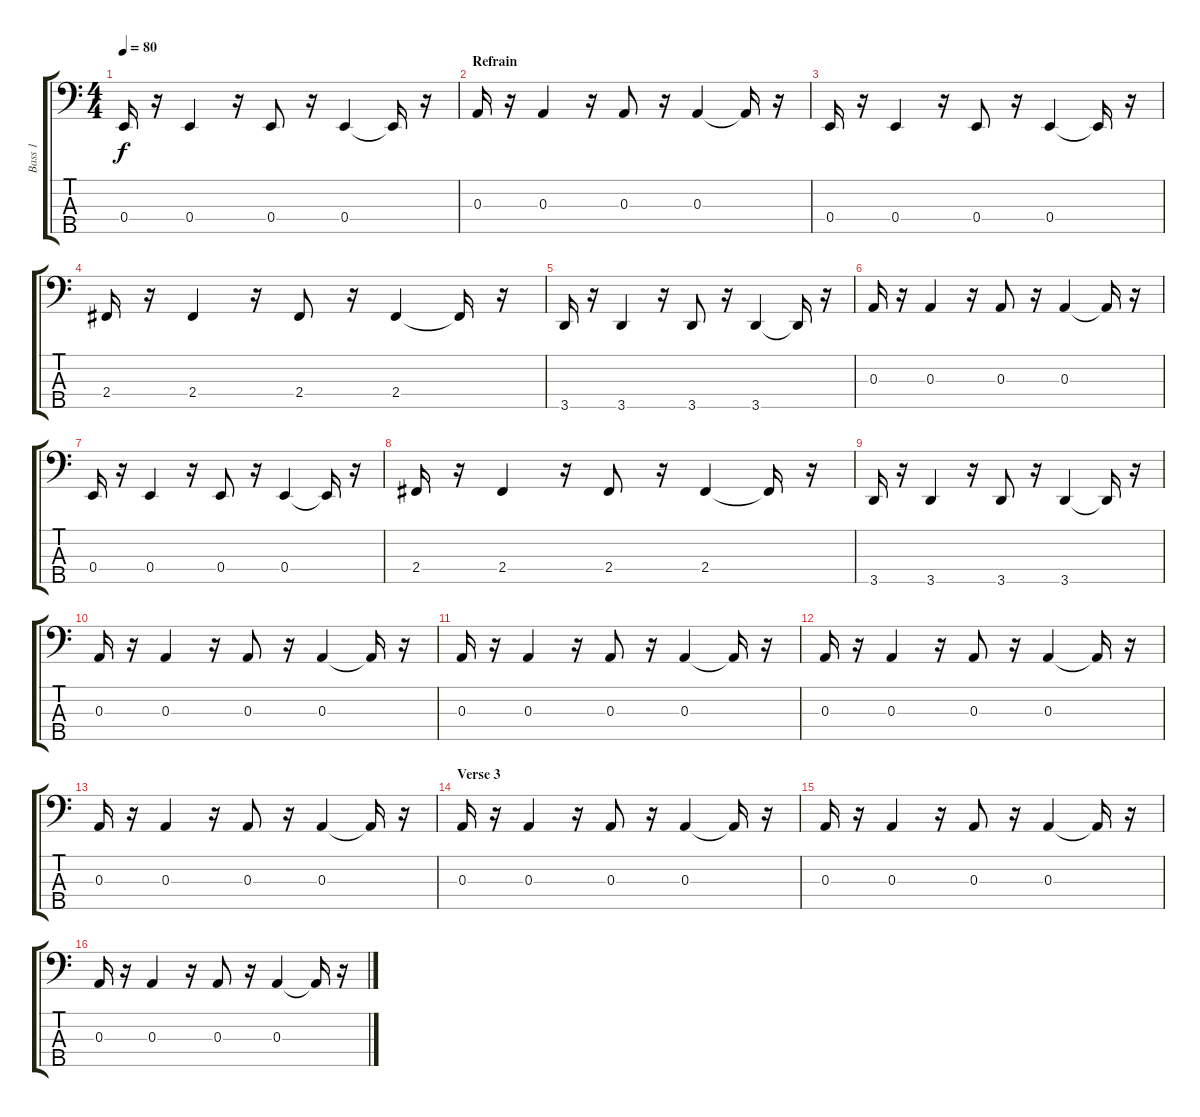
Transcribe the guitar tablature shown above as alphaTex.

\track ("Bass 1" "Bass 1") {instrument electricbassfinger}
\staff {score tabs}
\tuning (G2 D2 A1 E1 B0) {hide}
\ts (4 4)
\tempo 80
\clef f4
\ks c
0.4.16{dy f} r.16 0.4.4 r.16 0.4.8 r.16 0.4.4 0.4{t}.16 r.16 |
\section ("" "Refrain")
0.3.16 r.16 0.3.4 r.16 0.3.8 r.16 0.3.4 0.3{t}.16 r.16 |
0.4.16 r.16 0.4.4 r.16 0.4.8 r.16 0.4.4 0.4{t}.16 r.16 |
2.4.16 r.16 2.4.4 r.16 2.4.8 r.16 2.4.4 2.4{t}.16 r.16 |
3.5.16 r.16 3.5.4 r.16 3.5.8 r.16 3.5.4 3.5{t}.16 r.16 |
0.3.16 r.16 0.3.4 r.16 0.3.8 r.16 0.3.4 0.3{t}.16 r.16 |
0.4.16 r.16 0.4.4 r.16 0.4.8 r.16 0.4.4 0.4{t}.16 r.16 |
2.4.16 r.16 2.4.4 r.16 2.4.8 r.16 2.4.4 2.4{t}.16 r.16 |
3.5.16 r.16 3.5.4 r.16 3.5.8 r.16 3.5.4 3.5{t}.16 r.16 |
0.3.16 r.16 0.3.4 r.16 0.3.8 r.16 0.3.4 0.3{t}.16 r.16 |
0.3.16 r.16 0.3.4 r.16 0.3.8 r.16 0.3.4 0.3{t}.16 r.16 |
0.3.16 r.16 0.3.4 r.16 0.3.8 r.16 0.3.4 0.3{t}.16 r.16 |
0.3.16 r.16 0.3.4 r.16 0.3.8 r.16 0.3.4 0.3{t}.16 r.16 |
\section ("" "Verse 3")
0.3.16 r.16 0.3.4 r.16 0.3.8 r.16 0.3.4 0.3{t}.16 r.16 |
0.3.16 r.16 0.3.4 r.16 0.3.8 r.16 0.3.4 0.3{t}.16 r.16 |
0.3.16 r.16 0.3.4 r.16 0.3.8 r.16 0.3.4 0.3{t}.16 r.16
